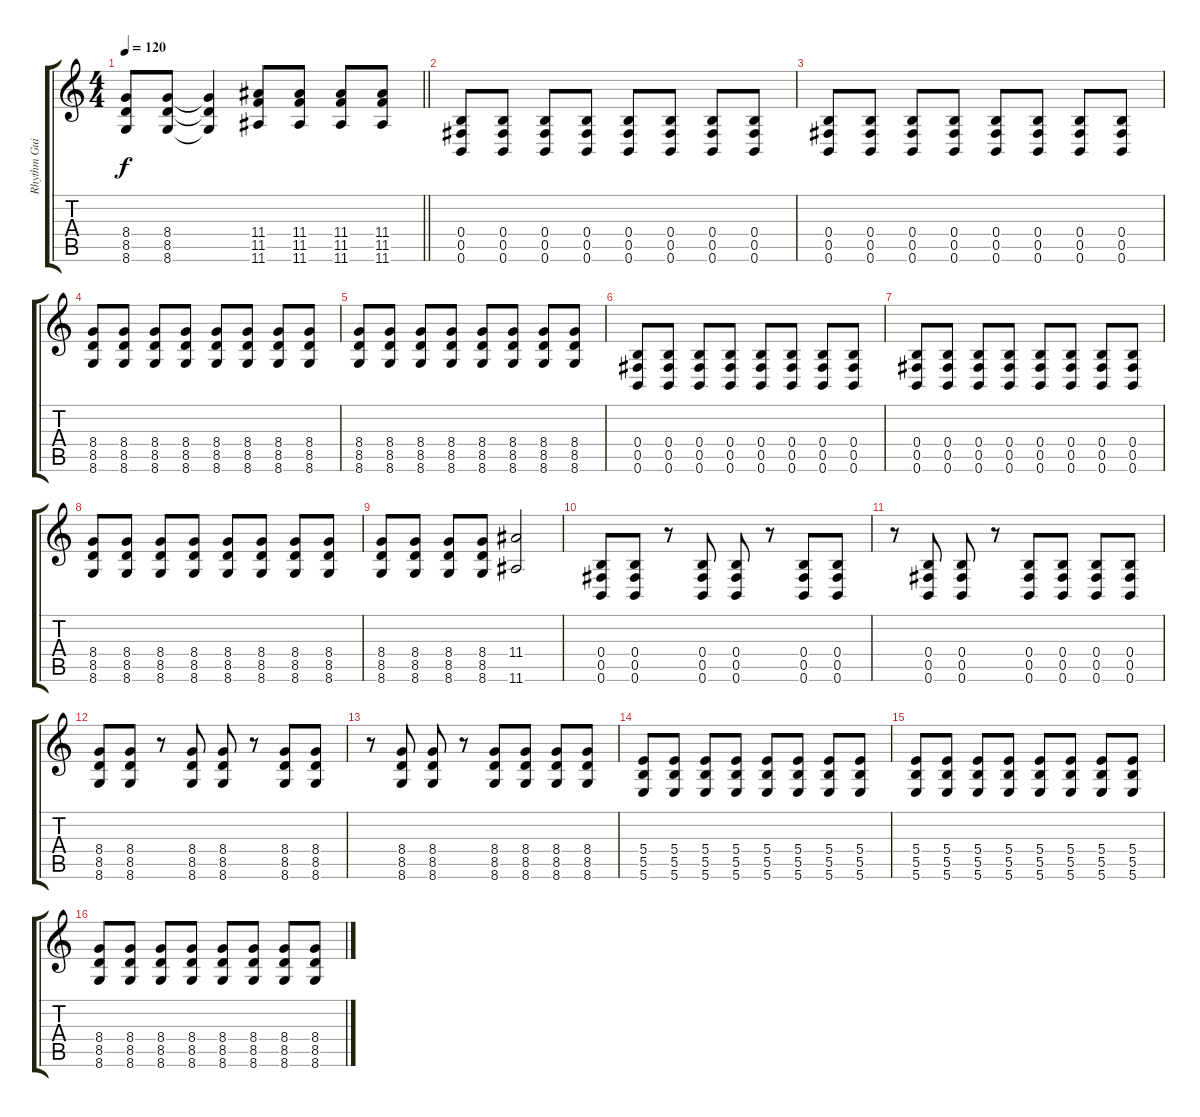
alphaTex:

\track ("Rhythm Guitar" "Rhythm Gui") {instrument distortionguitar}
\staff {score tabs}
\tuning (Eb4 B3 Gb3 B2 Gb2 B1) {hide}
\ts (4 4)
\tempo 120
\clef g2
\barLineRight lightlight
\ks c
(8.4{t} 8.5{t} 8.6{t}).8{dy f} (8.4 8.5 8.6).8 (8.4{t} 8.5{t} 8.6{t}).4 (11.4 11.5 11.6).8 (11.4 11.5 11.6).8 (11.4 11.5 11.6).8 (11.4 11.5 11.6).8 |
(0.4 0.5 0.6).8 (0.4 0.5 0.6).8 (0.4 0.5 0.6).8 (0.4 0.5 0.6).8 (0.4 0.5 0.6).8 (0.4 0.5 0.6).8 (0.4 0.5 0.6).8 (0.4 0.5 0.6).8 |
(0.4 0.5 0.6).8 (0.4 0.5 0.6).8 (0.4 0.5 0.6).8 (0.4 0.5 0.6).8 (0.4 0.5 0.6).8 (0.4 0.5 0.6).8 (0.4 0.5 0.6).8 (0.4 0.5 0.6).8 |
(8.4 8.5 8.6).8 (8.4 8.5 8.6).8 (8.4 8.5 8.6).8 (8.4 8.5 8.6).8 (8.4 8.5 8.6).8 (8.4 8.5 8.6).8 (8.4 8.5 8.6).8 (8.4 8.5 8.6).8 |
(8.4 8.5 8.6).8 (8.4 8.5 8.6).8 (8.4 8.5 8.6).8 (8.4 8.5 8.6).8 (8.4 8.5 8.6).8 (8.4 8.5 8.6).8 (8.4 8.5 8.6).8 (8.4 8.5 8.6).8 |
(0.4 0.5 0.6).8 (0.4 0.5 0.6).8 (0.4 0.5 0.6).8 (0.4 0.5 0.6).8 (0.4 0.5 0.6).8 (0.4 0.5 0.6).8 (0.4 0.5 0.6).8 (0.4 0.5 0.6).8 |
(0.4 0.5 0.6).8 (0.4 0.5 0.6).8 (0.4 0.5 0.6).8 (0.4 0.5 0.6).8 (0.4 0.5 0.6).8 (0.4 0.5 0.6).8 (0.4 0.5 0.6).8 (0.4 0.5 0.6).8 |
(8.4 8.5 8.6).8 (8.4 8.5 8.6).8 (8.4 8.5 8.6).8 (8.4 8.5 8.6).8 (8.4 8.5 8.6).8 (8.4 8.5 8.6).8 (8.4 8.5 8.6).8 (8.4 8.5 8.6).8 |
(8.4 8.5 8.6).8 (8.4 8.5 8.6).8 (8.4 8.5 8.6).8 (8.4 8.5 8.6).8 (11.4 11.6).2 |
(0.4 0.5 0.6).8 (0.4 0.5 0.6).8 r.8 (0.4 0.5 0.6).8 (0.4 0.5 0.6).8 r.8 (0.4 0.5 0.6).8 (0.4 0.5 0.6).8 |
r.8 (0.4 0.5 0.6).8 (0.4 0.5 0.6).8 r.8 (0.4 0.5 0.6).8 (0.4 0.5 0.6).8 (0.4 0.5 0.6).8 (0.4 0.5 0.6).8 |
(8.4 8.5 8.6).8 (8.4 8.5 8.6).8 r.8 (8.4 8.5 8.6).8 (8.4 8.5 8.6).8 r.8 (8.4 8.5 8.6).8 (8.4 8.5 8.6).8 |
r.8 (8.4 8.5 8.6).8 (8.4 8.5 8.6).8 r.8 (8.4 8.5 8.6).8 (8.4 8.5 8.6).8 (8.4 8.5 8.6).8 (8.4 8.5 8.6).8 |
(5.4 5.5 5.6).8 (5.4 5.5 5.6).8 (5.4 5.5 5.6).8 (5.4 5.5 5.6).8 (5.4 5.5 5.6).8 (5.4 5.5 5.6).8 (5.4 5.5 5.6).8 (5.4 5.5 5.6).8 |
(5.4 5.5 5.6).8 (5.4 5.5 5.6).8 (5.4 5.5 5.6).8 (5.4 5.5 5.6).8 (5.4 5.5 5.6).8 (5.4 5.5 5.6).8 (5.4 5.5 5.6).8 (5.4 5.5 5.6).8 |
(8.4 8.5 8.6).8 (8.4 8.5 8.6).8 (8.4 8.5 8.6).8 (8.4 8.5 8.6).8 (8.4 8.5 8.6).8 (8.4 8.5 8.6).8 (8.4 8.5 8.6).8 (8.4 8.5 8.6).8
